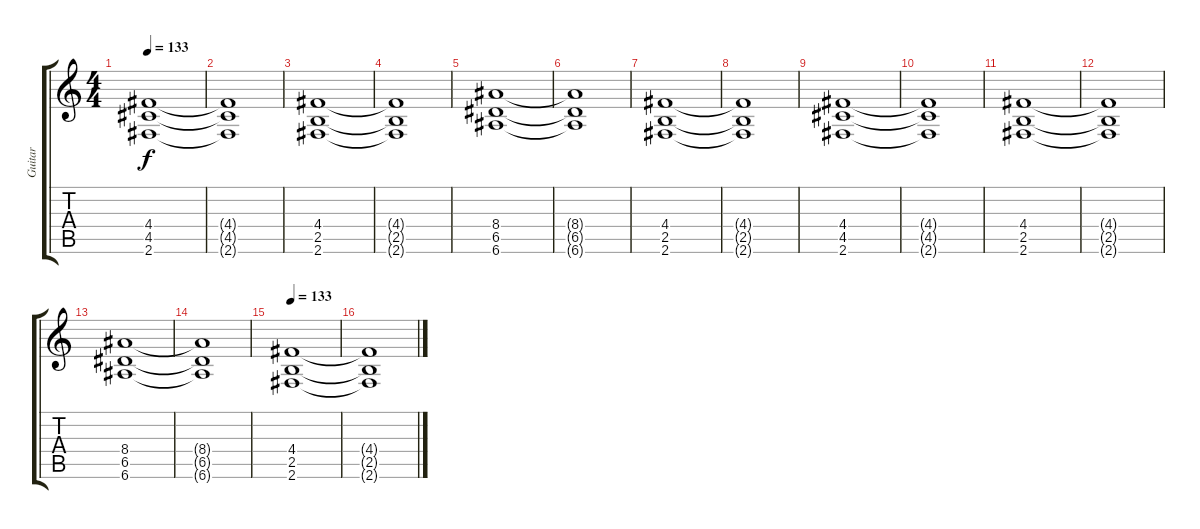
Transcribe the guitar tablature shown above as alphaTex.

\track ("Guitar" "Guitar") {instrument distortionguitar}
\staff {score tabs}
\tuning (E4 B3 G3 D3 A2 E2) {hide}
\ts (4 4)
\tempo 133
\clef g2
\ks c
(4.4 4.5 2.6).1{dy f} |
(4.4{t} 4.5{t} 2.6{t}).1 |
(4.4 2.5 2.6).1 |
(4.4{t} 2.5{t} 2.6{t}).1 |
(8.4 6.5 6.6).1 |
(8.4{t} 6.5{t} 6.6{t}).1 |
(4.4 2.5 2.6).1 |
(4.4{t} 2.5{t} 2.6{t}).1 |
(4.4 4.5 2.6).1 |
(4.4{t} 4.5{t} 2.6{t}).1 |
(4.4 2.5 2.6).1 |
(4.4{t} 2.5{t} 2.6{t}).1 |
(8.4 6.5 6.6).1 |
(8.4{t} 6.5{t} 6.6{t}).1 |
\tempo 133
(4.4 2.5 2.6).1 |
(4.4{t} 2.5{t} 2.6{t}).1
